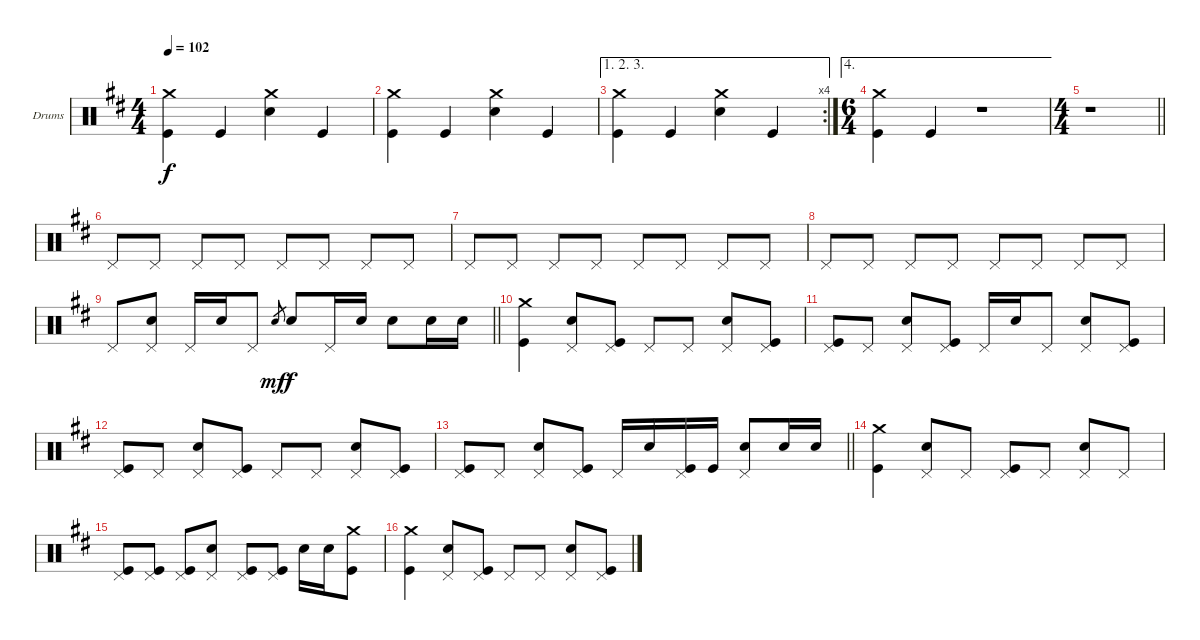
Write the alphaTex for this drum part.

\bracketExtendMode groupsimilarinstruments
\firstSystemTrackNameOrientation horizontal
\otherSystemsTrackNameOrientation horizontal
\track ("Drumkit" "Drums") {instrument percussion}
\staff {score}
\articulation defaults
\ts (4 4)
\tempo 102
\clef neutral
\scale
0.311111
\ks d
("Crash medium (hit)" "Kick (hit)").4{dy f} "Kick (hit)".4 ("Crash medium (hit)" "Snare (hit) 2").4 "Kick (hit)".4 |
\scale
0.311111 ("Crash medium (hit)" "Kick (hit)").4 "Kick (hit)".4 ("Crash medium (hit)" "Snare (hit) 2").4 "Kick (hit)".4 |
\ae (1 2 3)
\rc 4
\scale
0.205298 ("Crash medium (hit)" "Kick (hit)").4 "Kick (hit)".4 ("Crash medium (hit)" "Snare (hit) 2").4 "Kick (hit)".4 |
\ae 4
\ts (6 4)
\scale
0.397351 ("Crash medium (hit)" "Kick (hit)").4 "Kick (hit)".4 r.1 |
\ts (4 4)
\scale
0.397351
\barLineRight lightlight
r.1 |
\scale
0.333333 "Pedal Hi-Hat (hit)".8 "Pedal Hi-Hat (hit)".8 "Pedal Hi-Hat (hit)".8 "Pedal Hi-Hat (hit)".8 "Pedal Hi-Hat (hit)".8 "Pedal Hi-Hat (hit)".8 "Pedal Hi-Hat (hit)".8 "Pedal Hi-Hat (hit)".8 |
\scale
0.333333 "Pedal Hi-Hat (hit)".8 "Pedal Hi-Hat (hit)".8 "Pedal Hi-Hat (hit)".8 "Pedal Hi-Hat (hit)".8 "Pedal Hi-Hat (hit)".8 "Pedal Hi-Hat (hit)".8 "Pedal Hi-Hat (hit)".8 "Pedal Hi-Hat (hit)".8 |
\scale
0.333333 "Pedal Hi-Hat (hit)".8 "Pedal Hi-Hat (hit)".8 "Pedal Hi-Hat (hit)".8 "Pedal Hi-Hat (hit)".8 "Pedal Hi-Hat (hit)".8 "Pedal Hi-Hat (hit)".8 "Pedal Hi-Hat (hit)".8 "Pedal Hi-Hat (hit)".8 |
\scale
0.333333
\barLineRight lightlight "Pedal Hi-Hat (hit)".8
("Pedal Hi-Hat (hit)" "Snare (hit) 2").8 "Pedal Hi-Hat (hit)".16 "Snare (hit) 2".16 "Pedal Hi-Hat (hit)".8 "Snare (hit) 2".8{gr dy mf} "Snare (hit) 2".8{dy f} "Pedal Hi-Hat (hit)".16 "Snare (hit) 2".16 "Snare (hit) 2".8 "Snare (hit) 2".16 "Snare (hit) 2".16 |
\scale
0.333333 ("Crash medium (hit)" "Kick (hit)").4 ("Pedal Hi-Hat (hit)" "Snare (hit) 2").8 ("Pedal Hi-Hat (hit)" "Kick (hit)").8 "Pedal Hi-Hat (hit)".8 "Pedal Hi-Hat (hit)".8 ("Pedal Hi-Hat (hit)" "Snare (hit) 2").8 ("Pedal Hi-Hat (hit)" "Kick (hit)").8 |
\scale
0.333333 ("Pedal Hi-Hat (hit)" "Kick (hit)").8 "Pedal Hi-Hat (hit)".8 ("Pedal Hi-Hat (hit)" "Snare (hit) 2").8 ("Pedal Hi-Hat (hit)" "Kick (hit)").8 "Pedal Hi-Hat (hit)".16 "Snare (hit) 2".16 "Pedal Hi-Hat (hit)".8 ("Pedal Hi-Hat (hit)" "Snare (hit) 2").8 ("Pedal Hi-Hat (hit)" "Kick (hit)").8 |
\scale
0.333333 ("Pedal Hi-Hat (hit)" "Kick (hit)").8 "Pedal Hi-Hat (hit)".8 ("Pedal Hi-Hat (hit)" "Snare (hit) 2").8 ("Pedal Hi-Hat (hit)" "Kick (hit)").8 "Pedal Hi-Hat (hit)".8 "Pedal Hi-Hat (hit)".8 ("Pedal Hi-Hat (hit)" "Snare (hit) 2").8 ("Pedal Hi-Hat (hit)" "Kick (hit)").8 |
\scale
0.333333
\barLineRight lightlight
("Pedal Hi-Hat (hit)" "Kick (hit)").8 "Pedal Hi-Hat (hit)".8 ("Pedal Hi-Hat (hit)" "Snare (hit) 2").8 ("Pedal Hi-Hat (hit)" "Kick (hit)").8 "Pedal Hi-Hat (hit)".16 "Snare (hit) 2".16 ("Pedal Hi-Hat (hit)" "Kick (hit)").16 "Kick (hit)".16 ("Pedal Hi-Hat (hit)" "Snare (hit) 2").8 "Snare (hit) 2".16 "Snare (hit) 2".16 |
\scale
0.333333 ("Crash medium (hit)" "Kick (hit)").4 ("Pedal Hi-Hat (hit)" "Snare (hit) 2").8 "Pedal Hi-Hat (hit)".8 ("Pedal Hi-Hat (hit)" "Kick (hit)").8 "Pedal Hi-Hat (hit)".8 ("Pedal Hi-Hat (hit)" "Snare (hit) 2").8 "Pedal Hi-Hat (hit)".8 |
\scale
0.333333 ("Pedal Hi-Hat (hit)" "Kick (hit)").8 ("Pedal Hi-Hat (hit)" "Kick (hit)").8 ("Pedal Hi-Hat (hit)" "Kick (hit)").8 ("Pedal Hi-Hat (hit)" "Snare (hit) 2").8 ("Pedal Hi-Hat (hit)" "Kick (hit)").8 ("Pedal Hi-Hat (hit)" "Kick (hit)").8 "Snare (hit) 2".16 "Snare (hit) 2".16 ("Crash medium (hit)" "Kick (hit)").8 |
\scale
0.333333 ("Crash medium (hit)" "Kick (hit)").4 ("Pedal Hi-Hat (hit)" "Snare (hit) 2").8 ("Pedal Hi-Hat (hit)" "Kick (hit)").8 "Pedal Hi-Hat (hit)".8 "Pedal Hi-Hat (hit)".8 ("Pedal Hi-Hat (hit)" "Snare (hit) 2").8 ("Pedal Hi-Hat (hit)" "Kick (hit)").8
